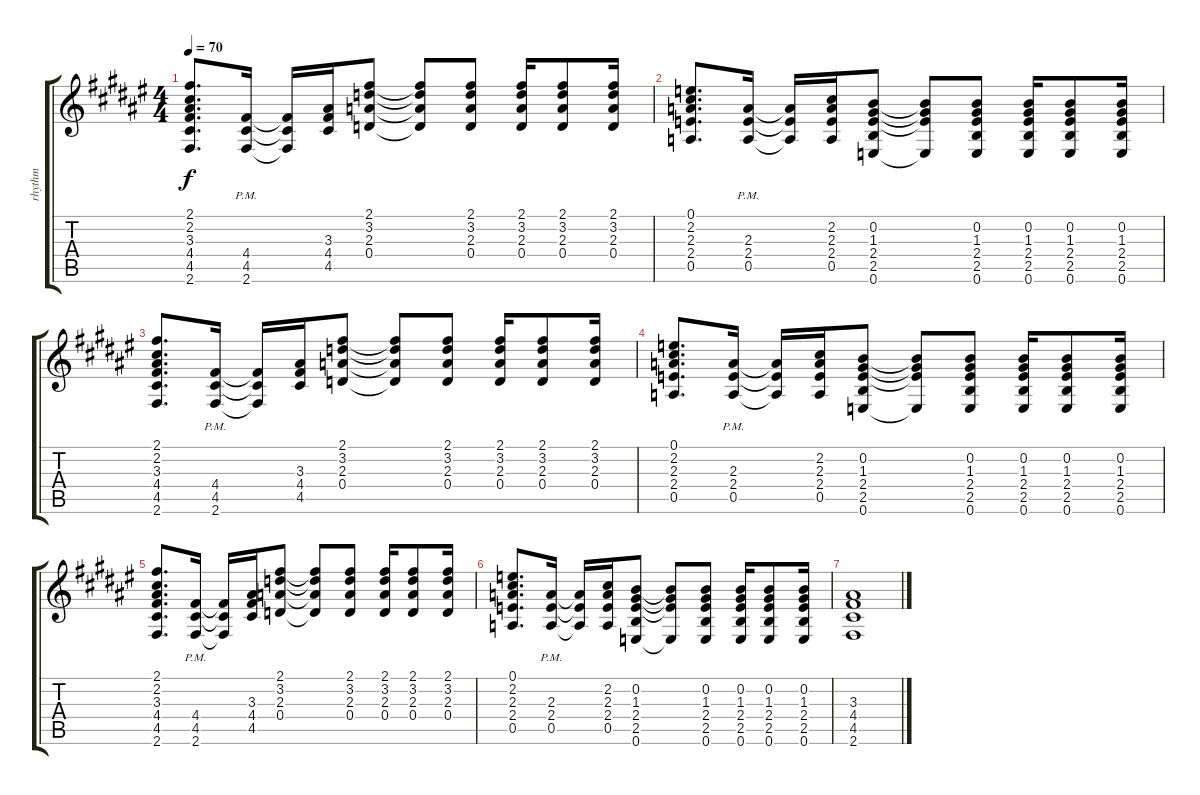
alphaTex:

\track ("rhythm" "rhythm") {instrument acousticguitarsteel}
\staff {score tabs}
\tuning (E4 B3 G3 D3 A2 E2) {hide}
\ts (4 4)
\tempo 70
\clef g2
\ks f#
(2.1 2.2 3.3 4.4 4.5 2.6).8{d dy f} (4.4{pm} 4.5{pm} 2.6{pm}).16 (4.4{t} 4.5{t} 2.6{t}).16 (3.3 4.4 4.5).16 (2.1 3.2 2.3 0.4).8 (2.1{t} 3.2{t} 2.3{t} 0.4{t}).8 (2.1 3.2 2.3 0.4).8 (2.1 3.2 2.3 0.4).16 (2.1 3.2 2.3 0.4).8 (2.1 3.2 2.3 0.4).16 |
(0.1 2.2 2.3 2.4 0.5).8{d} (2.3{pm} 2.4{pm} 0.5{pm}).16 (2.3{t} 2.4{t} 0.5{t}).16 (2.2 2.3 2.4 0.5).16 (0.2 1.3 2.4 2.5 0.6).8 (0.2{t} 1.3{t} 2.4{t} 0.6{t}).8 (0.2 1.3 2.4 2.5 0.6).8 (0.2 1.3 2.4 2.5 0.6).16 (0.2 1.3 2.4 2.5 0.6).8 (0.2 1.3 2.4 2.5 0.6).16 |
(2.1 2.2 3.3 4.4 4.5 2.6).8{d} (4.4{pm} 4.5{pm} 2.6{pm}).16 (4.4{t} 4.5{t} 2.6{t}).16 (3.3 4.4 4.5).16 (2.1 3.2 2.3 0.4).8 (2.1{t} 3.2{t} 2.3{t} 0.4{t}).8 (2.1 3.2 2.3 0.4).8 (2.1 3.2 2.3 0.4).16 (2.1 3.2 2.3 0.4).8 (2.1 3.2 2.3 0.4).16 |
(0.1 2.2 2.3 2.4 0.5).8{d} (2.3{pm} 2.4{pm} 0.5{pm}).16 (2.3{t} 2.4{t} 0.5{t}).16 (2.2 2.3 2.4 0.5).16 (0.2 1.3 2.4 2.5 0.6).8 (0.2{t} 1.3{t} 2.4{t} 0.6{t}).8 (0.2 1.3 2.4 2.5 0.6).8 (0.2 1.3 2.4 2.5 0.6).16 (0.2 1.3 2.4 2.5 0.6).8 (0.2 1.3 2.4 2.5 0.6).16 |
(2.1 2.2 3.3 4.4 4.5 2.6).8{d} (4.4{pm} 4.5{pm} 2.6{pm}).16 (4.4{t} 4.5{t} 2.6{t}).16 (3.3 4.4 4.5).16 (2.1 3.2 2.3 0.4).8 (2.1{t} 3.2{t} 2.3{t} 0.4{t}).8 (2.1 3.2 2.3 0.4).8 (2.1 3.2 2.3 0.4).16 (2.1 3.2 2.3 0.4).8 (2.1 3.2 2.3 0.4).16 |
(0.1 2.2 2.3 2.4 0.5).8{d} (2.3{pm} 2.4{pm} 0.5{pm}).16 (2.3{t} 2.4{t} 0.5{t}).16 (2.2 2.3 2.4 0.5).16 (0.2 1.3 2.4 2.5 0.6).8 (0.2{t} 1.3{t} 2.4{t} 0.6{t}).8 (0.2 1.3 2.4 2.5 0.6).8 (0.2 1.3 2.4 2.5 0.6).16 (0.2 1.3 2.4 2.5 0.6).8 (0.2 1.3 2.4 2.5 0.6).16 |
(3.3 4.4 4.5 2.6).1
